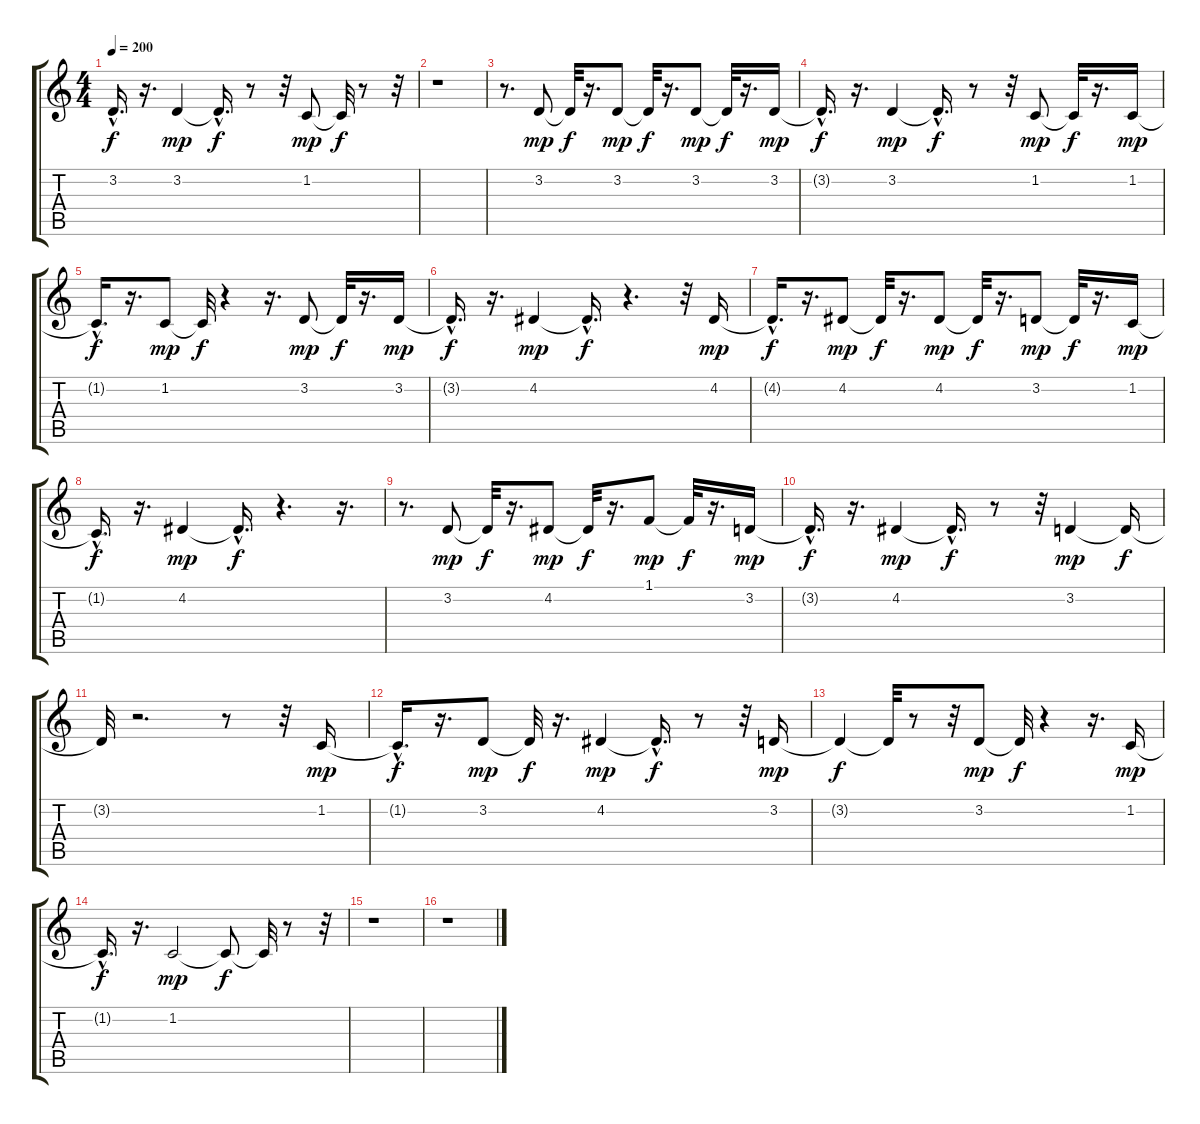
\track "" {instrument clarinet}
\staff {score tabs}
\tuning (E4 B3 G3 D3 A2 E2) {hide}
\ts (4 4)
\tempo 200
\clef g2
\ks c
3.2{hac t}.16{d dy f} r.16{d} 3.2.4{dy mp} 3.2{hac t}.16{d dy f} r.8 r.32 1.2.8{dy mp} 1.2{t}.32{dy f} r.8 r.32 |
r.1 |
r.8{d} 3.2.8{dy mp} 3.2{t}.32{dy f} r.16{d} 3.2.8{dy mp} 3.2{t}.32{dy f} r.16{d} 3.2.8{dy mp} 3.2{t}.32{dy f} r.16{d} 3.2.16{dy mp} |
3.2{hac t}.16{d dy f} r.16{d} 3.2.4{dy mp} 3.2{hac t}.16{d dy f} r.8 r.32 1.2.8{dy mp} 1.2{t}.32{dy f} r.16{d} 1.2.16{dy mp} |
1.2{hac t}.16{d dy f} r.16{d} 1.2.8{dy mp} 1.2{t}.32{dy f} r.4 r.16{d} 3.2.8{dy mp} 3.2{t}.32{dy f} r.16{d} 3.2.16{dy mp} |
3.2{hac t}.16{d dy f} r.16{d} 4.2.4{dy mp} 4.2{hac t}.16{d dy f} r.4{d} r.32 4.2.16{dy mp} |
4.2{hac t}.16{d dy f} r.16{d} 4.2.8{dy mp} 4.2{t}.32{dy f} r.16{d} 4.2.8{dy mp} 4.2{t}.32{dy f} r.16{d} 3.2.8{dy mp} 3.2{t}.32{dy f} r.16{d} 1.2.16{dy mp} |
1.2{hac t}.16{d dy f} r.16{d} 4.2.4{dy mp} 4.2{hac t}.16{d dy f} r.4{d} r.16{d} |
r.8{d} 3.2.8{dy mp} 3.2{t}.32{dy f} r.16{d} 4.2.8{dy mp} 4.2{t}.32{dy f} r.16{d} 1.1.8{dy mp} 1.1{t}.32{dy f} r.16{d} 3.2.16{dy mp} |
3.2{hac t}.16{d dy f} r.16{d} 4.2.4{dy mp} 4.2{hac t}.16{d dy f} r.8 r.32 3.2.4{dy mp} 3.2{t}.16{dy f} |
3.2{t}.32 r.2{d} r.8 r.32 1.2.16{dy mp} |
1.2{hac t}.16{d dy f} r.16{d} 3.2.8{dy mp} 3.2{t}.32{dy f} r.16{d} 4.2.4{dy mp} 4.2{hac t}.16{d dy f} r.8 r.32 3.2.16{dy mp} |
3.2{t}.4{dy f} 3.2{t}.32 r.8 r.32 3.2.8{dy mp} 3.2{t}.32{dy f} r.4 r.16{d} 1.2.16{dy mp} |
1.2{hac t}.16{d dy f} r.16{d} 1.2.2{dy mp} 1.2{t}.8{dy f} 1.2{t}.32 r.8 r.32 |
r.1 |
r.1
